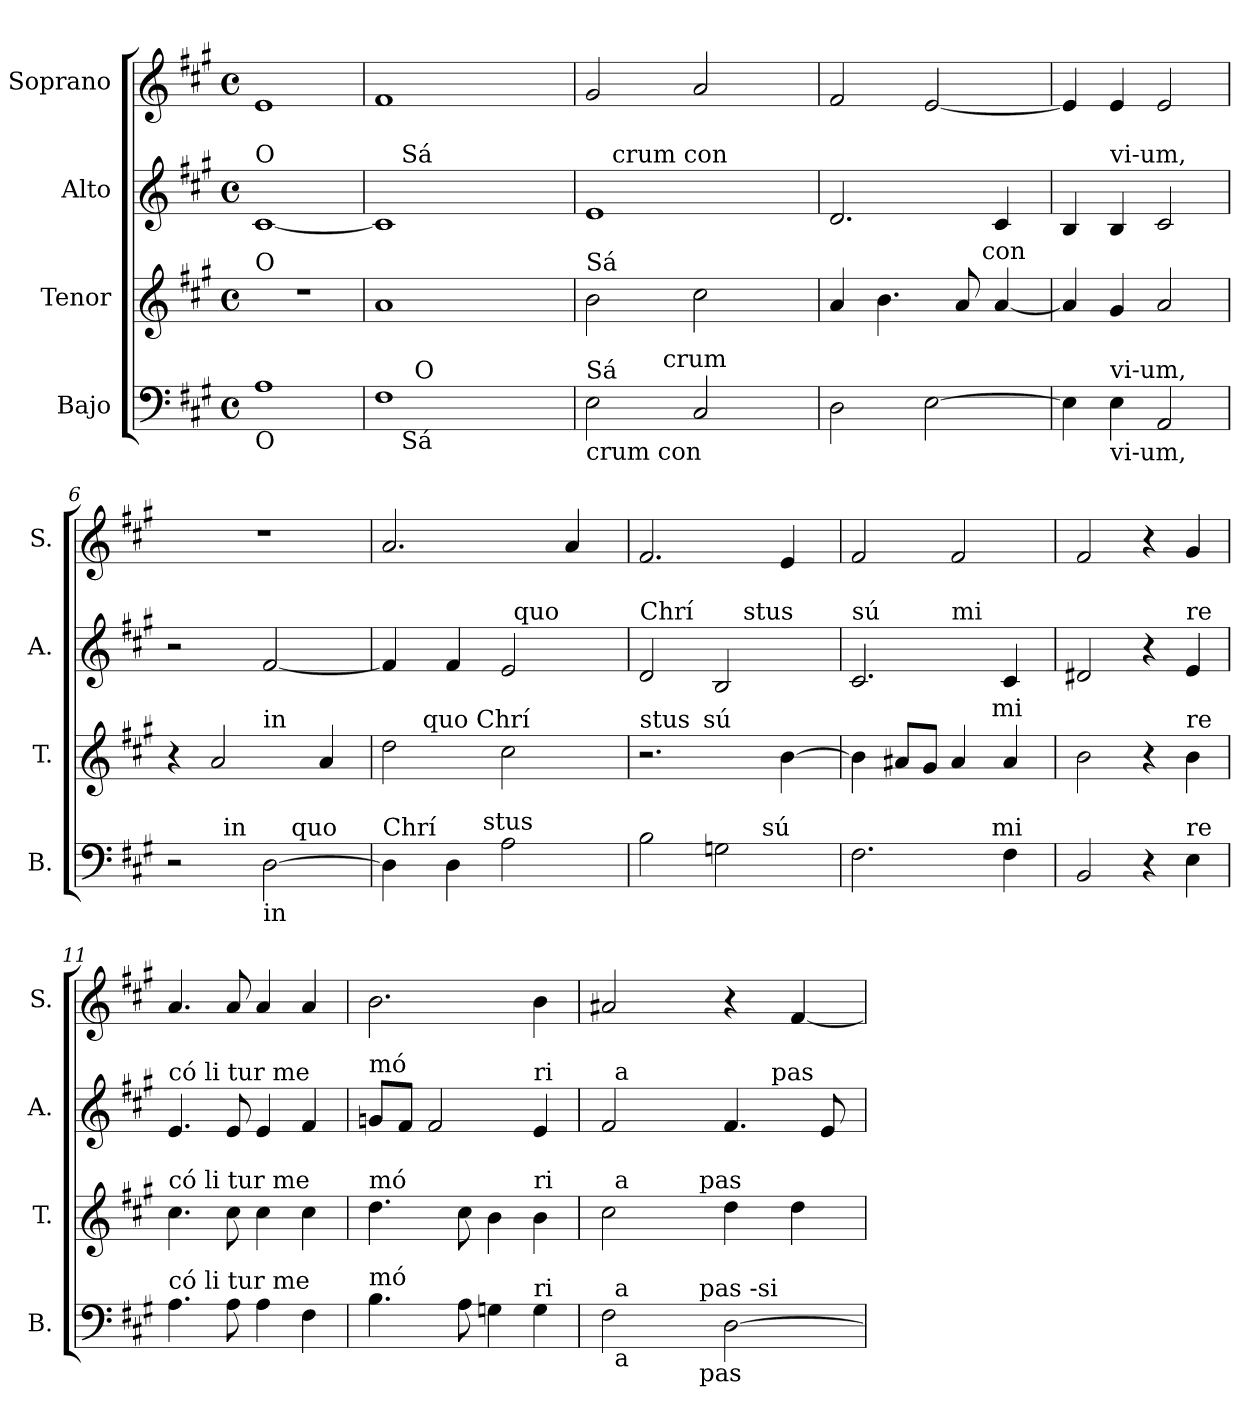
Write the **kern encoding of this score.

**kern	**kern	**kern	**kern
*part4	*part3	*part2	*part1
*staff4	*staff3	*staff2	*staff1
*I"Bajo	*I"Tenor	*I"Alto	*I"Soprano
*I'B.	*I'T.	*I'A.	*I'S.
*clefF4	*clefG2	*clefG2	*clefG2
*ITrd7c12	*	*	*
*k[f#c#g#]	*k[f#c#g#]	*k[f#c#g#]	*k[f#c#g#]
*A:	*A:	*A:	*A:
*M4/4	*M4/4	*M4/4	*M4/4
*met(c)	*met(c)	*met(c)	*met(c)
=1	=1	=1	=1
!	!	!LO:TX:a:t=O	!
!	!LO:TX:a:t=O	!	!
!LO:TX:b:t=O	!	!	!
1AA	1r	[<1c#	1e
=2	=2	=2	=2
*^	*	*^	*
*	*^	*	*	*	*
1FF#	16.ryy	8ryy	1a	1c#]	16.ryy	1f#
!	!	!	!	!	!LO:TX:a:t=Sá	!
!	!LO:TX:b:t=Sá	!	!	!	!	!
.	2ryy	.	.	.	2ryy	.
!	!	!LO:TX:a:t=O	!	!	!	!
.	.	2..ryy	.	.	.	.
.	4ryy	.	.	.	4ryy	.
.	8ryy	.	.	.	8ryy	.
.	32ryy	.	.	.	32ryy	.
=3	=3	=3	=3	=3	=3	=3
!	!	!	!LO:TX:a:t=Sá	!	!	!
!LO:TX:b:t=crum con	!	!	!	!	!	!
!LO:TX:a:t=Sá	!	!	!	!	!	!
*	*v	*v	*	*	*	*
2EE\	4.ryy	2b\	1e	16.ryy	2g#/
!	!	!	!	!LO:TX:a:t=crum con	!
.	.	.	.	2ryy	.
!	!LO:TX:a:t=crum	!	!	!	!
.	2ryy	.	.	.	.
2CC#/	.	2cc#\	.	.	2a/
.	.	.	.	4ryy	.
.	.	.	.	8ryy	.
.	8ryy	.	.	.	.
.	.	.	.	32ryy	.
=4	=4	=4	=4	=4	=4
!	!	!	!LO:TX:a:t=ví	!	!
!	!	!LO:TX:a:t=crum	!	!	!
!LO:TX:a:t=con-ví	!	!	!	!	!
!LO:TX:b:t=ví	!	!	!	!	!
*v	*v	*^	*v	*v	*
2DD\	4a/	2ryy	2.d/	2f#/
.	4.b\	.	.	.
[>2EE\	.	8..ryy	.	[<2e/
.	8a/	.	.	.
!	!	!LO:TX:a:t=con	!	!
.	.	4ryy	.	.
.	[<4a/	.	4c#/	.
.	.	32ryy	.	.
=5	=5	=5	=5	=5
!	!LO:TX:a:t=ví vi-um,	!	!	!
*	*v	*v	*	*
4EE\]	4a/]	4B/	4e/]
!	!	!LO:TX:a:t=vi-um,	!
!LO:TX:b:t=vi-um,	!	!	!
!LO:TX:a:t=vi-um,	!	!	!
4EE\	4g#/	4B/	4e/
2AAA/	2a/	2c#/	2e/
=6	=6	=6	=6
*^	*^	*	*
*	*^	*	*	*	*
2r	4ryy	2ryy	4r	2ryy	2r	1r
.	32ryy	.	2a/	.	.	.
!	!LO:TX:a:t=in	!	!	!	!	!
.	2ryy	.	.	.	.	.
!	!	!	!	!LO:TX:a:t=in	!	!
!LO:TX:b:t=in	!	!	!	!	!	!
[<2DD\	.	8ryy	.	2ryy	[<2f#/	.
!	!	!LO:TX:a:t=quo	!	!	!	!
.	.	4.ryy	.	.	.	.
.	.	.	4a/	.	.	.
.	8..ryy	.	.	.	.	.
!!LO:LB:g=z
=7	=7	=7	=7	=7	=7	=7
!	!	!	!	!	!LO:TX:a:t=in	!
!LO:TX:a:t=Chrí	!	!	!	!	!	!
*	*v	*v	*	*	*^	*
4DD\]	4..ryy	2dd\	8ryy	4f#/]	2ryy	2.a/
.	.	.	32ryy	.	.	.
!	!	!	!LO:TX:a:t=quo Chrí	!	!	!
.	.	.	2ryy	.	.	.
4DD\	.	.	.	4f#/	.	.
!	!LO:TX:a:t=stus	!	!	!	!	!
.	2ryy	.	.	.	.	.
2AA\	.	2cc#\	.	2e/	32ryy	.
!	!	!	!	!	!LO:TX:a:t=quo	!
.	.	.	.	.	4...ryy	.
.	.	.	4ryy	.	.	.
.	.	.	.	.	.	4a/
.	.	.	16.ryy	.	.	.
.	16ryy	.	.	.	.	.
=8	=8	=8	=8	=8	=8	=8
!	!	!	!	!LO:TX:a:t=Chrí	!	!
!	!	!LO:TX:a:t=stus	!	!	!	!
2BB\	2ryy	2.r	4...ryy	2d/	2ryy	2.f#/
!	!	!	!LO:TX:a:t=sú	!	!	!
.	.	.	2ryy	.	.	.
2GGn\	8.ryy	.	.	2B/	8ryy	.
!	!	!	!	!	!LO:TX:a:t=stus	!
.	.	.	.	.	4.ryy	.
!	!LO:TX:a:t=sú	!	!	!	!	!
.	4ryy	.	.	.	.	.
.	.	[>4b\	.	.	.	4e/
.	16ryy	.	.	.	.	.
.	.	.	32ryy	.	.	.
=9	=9	=9	=9	=9	=9	=9
!	!	!	!	!LO:TX:a:t=sú	!	!
2.FF#\	2ryy	4b\]	2ryy	2.c#/	2ryy	2f#/
.	.	8a#X/L	.	.	.	.
.	.	8g#/J	.	.	.	.
!	!	!	!	!	!LO:TX:a:t=mi	!
.	8..ryy	4a#/	8..ryy	.	2ryy	2f#/
!	!	!	!LO:TX:a:t=mi	!	!	!
!	!LO:TX:a:t=mi	!	!	!	!	!
.	4ryy	.	4ryy	.	.	.
4FF#\	.	4a#/	.	4c#/	.	.
.	32ryy	.	32ryy	.	.	.
=10	=10	=10	=10	=10	=10	=10
!	!	!	!	!LO:TX:a:t=tur,	!	!
!	!	!LO:TX:a:t=tur,	!	!	!	!
!LO:TX:a:t=tur,	!	!	!	!	!	!
*v	*v	*	*	*v	*v	*
*	*v	*v	*	*
2BBB/	2b\	2d#X/	2f#/
4r	4r	4r	4r
!	!	!LO:TX:a:t=re	!
!	!LO:TX:a:t=re	!	!
!LO:TX:a:t=re	!	!	!
4EE\	4b\	4e/	4g#/
=11	=11	=11	=11
!	!	!LO:TX:a:t=có li tur me	!
!	!LO:TX:a:t=có li tur me	!	!
!LO:TX:a:t=có li tur me	!	!	!
4.AA\	4.cc#\	4.e/	4.a/
8AA\	8cc#\	8e/	8a/
4AA\	4cc#\	4e/	4a/
4FF#\	4cc#\	4f#/	4a/
=12	=12	=12	=12
!	!	!LO:TX:a:t=mó	!
!	!LO:TX:a:t=mó	!	!
!LO:TX:a:t=mó	!	!	!
4.BB\	4.dd\	8gn/L	2.b\
.	.	8f#/J	.
.	.	2f#/	.
8AA\	8cc#\	.	.
4GGn\	4b\	.	.
!	!	!LO:TX:a:t=ri	!
!	!LO:TX:a:t=ri	!	!
!LO:TX:a:t=ri	!	!	!
4GG\	4b\	4e/	4b\
!!LO:PB:g=z
=13	=13	=13	=13
*^	*^	*^	*
*	*^	*	*^	*	*^	*
2FF#\	32ryy	4ryy	2cc#\	32ryy	4ryy	2f#/	32ryy	2ryy	2a#X/
!	!	!	!	!	!	!	!LO:TX:a:t=a	!	!
!	!	!	!	!LO:TX:a:t=a	!	!	!	!	!
!	!LO:TX:b:t=a	!	!	!	!	!	!	!	!
!	!LO:TX:a:t=a	!	!	!	!	!	!	!	!
.	2ryy	.	.	2ryy	.	.	2ryy	.	.
.	.	8ryy	.	.	8ryy	.	.	.	.
.	.	32ryy	.	.	32ryy	.	.	.	.
!	!	!	!	!	!LO:TX:a:t=pas	!	!	!	!
!	!	!LO:TX:b:t=pas	!	!	!	!	!	!	!
!	!	!LO:TX:a:t=pas -si	!	!	!	!	!	!	!
.	.	2ryy	.	.	2ryy	.	.	.	.
[>2DD\	.	.	4dd\	.	.	4.f#/	.	8.ryy	4r
.	4...ryy	.	.	4...ryy	.	.	4...ryy	.	.
!	!	!	!	!	!	!	!	!LO:TX:a:t=pas	!
.	.	.	.	.	.	.	.	4ryy	.
.	.	.	4dd\	.	.	.	.	.	[<4f#/
.	.	.	.	.	.	8e/	.	.	.
.	.	16.ryy	.	.	16.ryy	.	.	.	.
.	.	.	.	.	.	.	.	16ryy	.
*v	*v	*v	*	*	*	*v	*v	*v	*
*	*v	*v	*v	*	*
=	=	=	=
*-	*-	*-	*-
